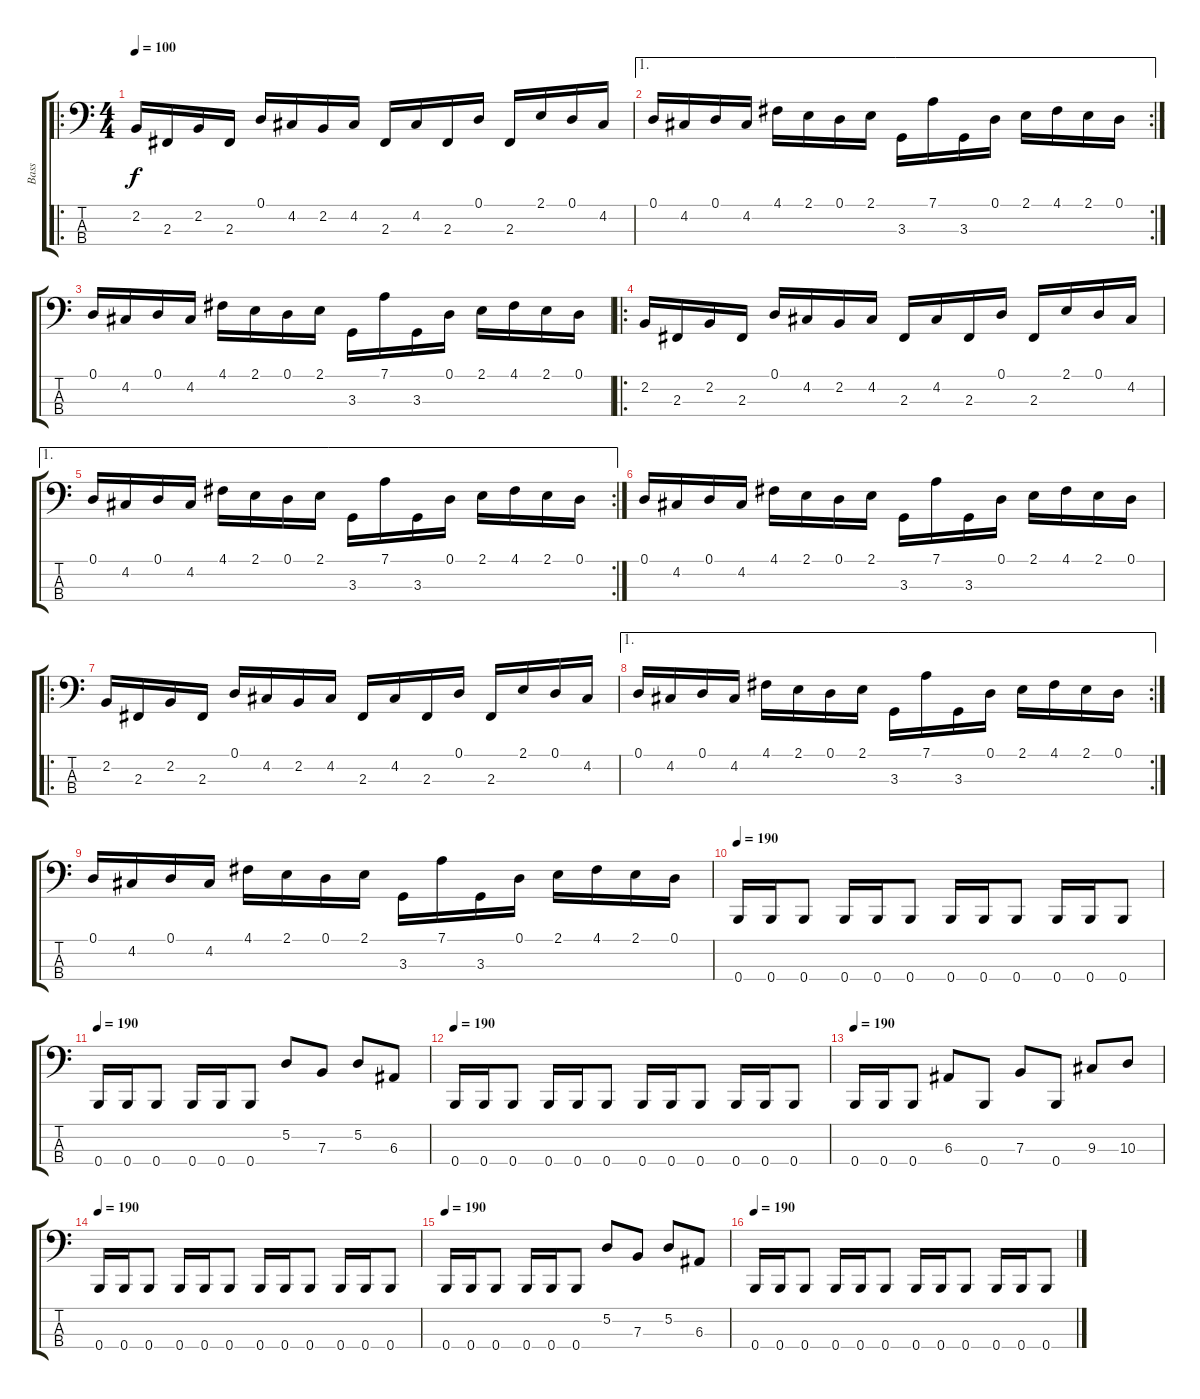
\track ("Bass" "Bass") {instrument electricbasspick}
\staff {score tabs}
\tuning (D2 A1 E1 B0) {hide}
\ro
\ts (4 4)
\tempo 100
\clef f4
\ks c
2.2.16{dy f} 2.3.16 2.2.16 2.3.16 0.1.16 4.2.16 2.2.16 4.2.16 2.3.16 4.2.16 2.3.16 0.1.16 2.3.16 2.1.16 0.1.16 4.2.16 |
\ae 1
\rc 2
0.1.16 4.2.16 0.1.16 4.2.16 4.1.16 2.1.16 0.1.16 2.1.16 3.3.16 7.1.16 3.3.16 0.1.16 2.1.16 4.1.16 2.1.16 0.1.16 |
0.1.16 4.2.16 0.1.16 4.2.16 4.1.16 2.1.16 0.1.16 2.1.16 3.3.16 7.1.16 3.3.16 0.1.16 2.1.16 4.1.16 2.1.16 0.1.16 |
\ro
2.2.16 2.3.16 2.2.16 2.3.16 0.1.16 4.2.16 2.2.16 4.2.16 2.3.16 4.2.16 2.3.16 0.1.16 2.3.16 2.1.16 0.1.16 4.2.16 |
\ae 1
\rc 2
0.1.16 4.2.16 0.1.16 4.2.16 4.1.16 2.1.16 0.1.16 2.1.16 3.3.16 7.1.16 3.3.16 0.1.16 2.1.16 4.1.16 2.1.16 0.1.16 |
0.1.16 4.2.16 0.1.16 4.2.16 4.1.16 2.1.16 0.1.16 2.1.16 3.3.16 7.1.16 3.3.16 0.1.16 2.1.16 4.1.16 2.1.16 0.1.16 |
\ro
2.2.16 2.3.16 2.2.16 2.3.16 0.1.16 4.2.16 2.2.16 4.2.16 2.3.16 4.2.16 2.3.16 0.1.16 2.3.16 2.1.16 0.1.16 4.2.16 |
\ae 1
\rc 2
0.1.16 4.2.16 0.1.16 4.2.16 4.1.16 2.1.16 0.1.16 2.1.16 3.3.16 7.1.16 3.3.16 0.1.16 2.1.16 4.1.16 2.1.16 0.1.16 |
0.1.16 4.2.16 0.1.16 4.2.16 4.1.16 2.1.16 0.1.16 2.1.16 3.3.16 7.1.16 3.3.16 0.1.16 2.1.16 4.1.16 2.1.16 0.1.16 |
\tempo 190
0.4.16 0.4.16 0.4.8 0.4.16 0.4.16 0.4.8 0.4.16 0.4.16 0.4.8 0.4.16 0.4.16 0.4.8 |
\tempo 190
0.4.16 0.4.16 0.4.8 0.4.16 0.4.16 0.4.8 5.2.8 7.3.8 5.2.8 6.3.8 |
\tempo 190
0.4.16 0.4.16 0.4.8 0.4.16 0.4.16 0.4.8 0.4.16 0.4.16 0.4.8 0.4.16 0.4.16 0.4.8 |
\tempo 190
0.4.16 0.4.16 0.4.8 6.3.8 0.4.8 7.3.8 0.4.8 9.3.8 10.3.8 |
\tempo 190
0.4.16 0.4.16 0.4.8 0.4.16 0.4.16 0.4.8 0.4.16 0.4.16 0.4.8 0.4.16 0.4.16 0.4.8 |
\tempo 190
0.4.16 0.4.16 0.4.8 0.4.16 0.4.16 0.4.8 5.2.8 7.3.8 5.2.8 6.3.8 |
\tempo 190
0.4.16 0.4.16 0.4.8 0.4.16 0.4.16 0.4.8 0.4.16 0.4.16 0.4.8 0.4.16 0.4.16 0.4.8
